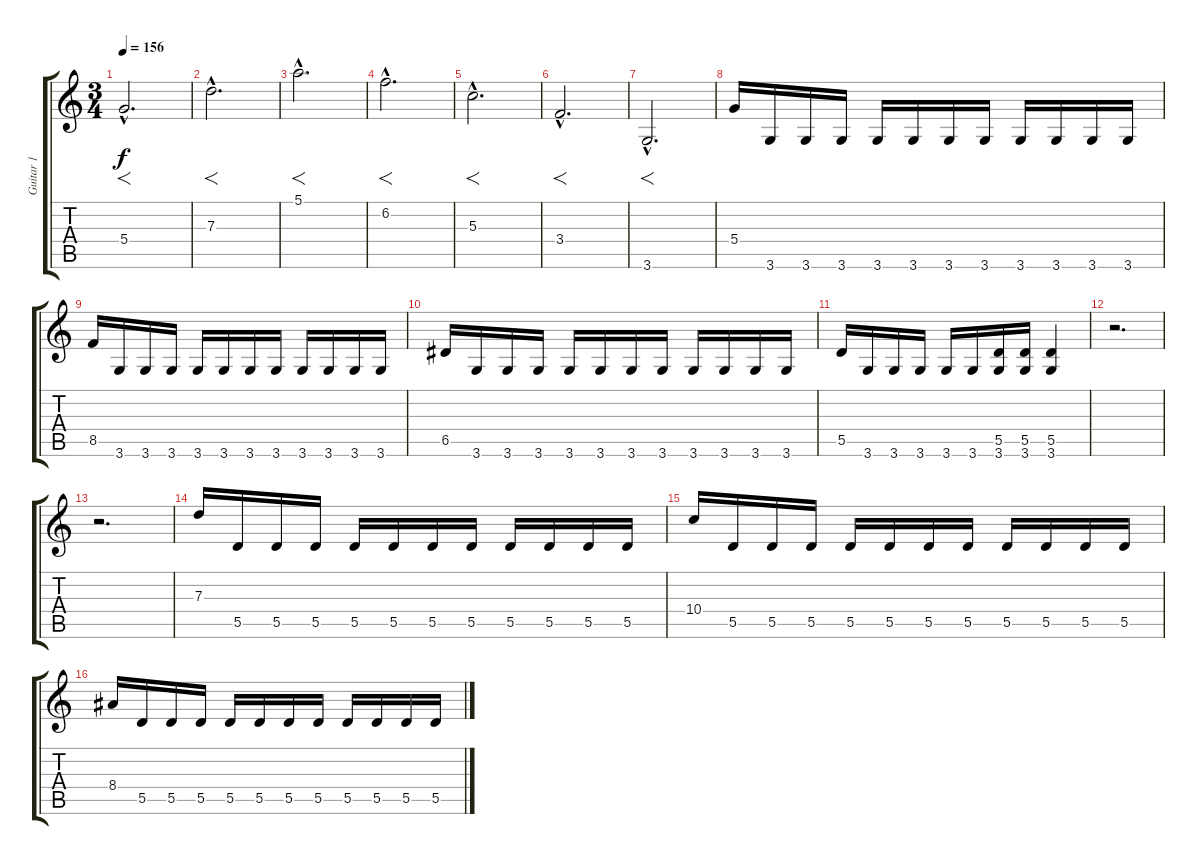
\track ("Guitar 1" "Guitar 1") {instrument distortionguitar}
\staff {score tabs}
\tuning (E4 B3 G3 D3 A2 E2) {hide}
\ts (3 4)
\tempo 156
\clef g2
\ks c
5.4{hac}.2{f d dy f instrument distortionguitar} |
7.3{hac}.2{f d} |
5.1{hac}.2{f d} |
6.2{hac}.2{f d} |
5.3{hac}.2{f d} |
3.4{hac}.2{f d} |
3.6{hac}.2{f d} |
5.4.16 3.6.16 3.6.16 3.6.16 3.6.16 3.6.16 3.6.16 3.6.16 3.6.16 3.6.16 3.6.16 3.6.16 |
8.5.16 3.6.16 3.6.16 3.6.16 3.6.16 3.6.16 3.6.16 3.6.16 3.6.16 3.6.16 3.6.16 3.6.16 |
6.5.16 3.6.16 3.6.16 3.6.16 3.6.16 3.6.16 3.6.16 3.6.16 3.6.16 3.6.16 3.6.16 3.6.16 |
5.5.16 3.6.16 3.6.16 3.6.16 3.6.16 3.6.16 (5.5 3.6).16 (5.5 3.6).16 (5.5 3.6).4 |
r.2{d} |
r.2{d} |
7.3.16 5.5.16 5.5.16 5.5.16 5.5.16 5.5.16 5.5.16 5.5.16 5.5.16 5.5.16 5.5.16 5.5.16 |
10.4.16 5.5.16 5.5.16 5.5.16 5.5.16 5.5.16 5.5.16 5.5.16 5.5.16 5.5.16 5.5.16 5.5.16 |
8.4.16 5.5.16 5.5.16 5.5.16 5.5.16 5.5.16 5.5.16 5.5.16 5.5.16 5.5.16 5.5.16 5.5.16
